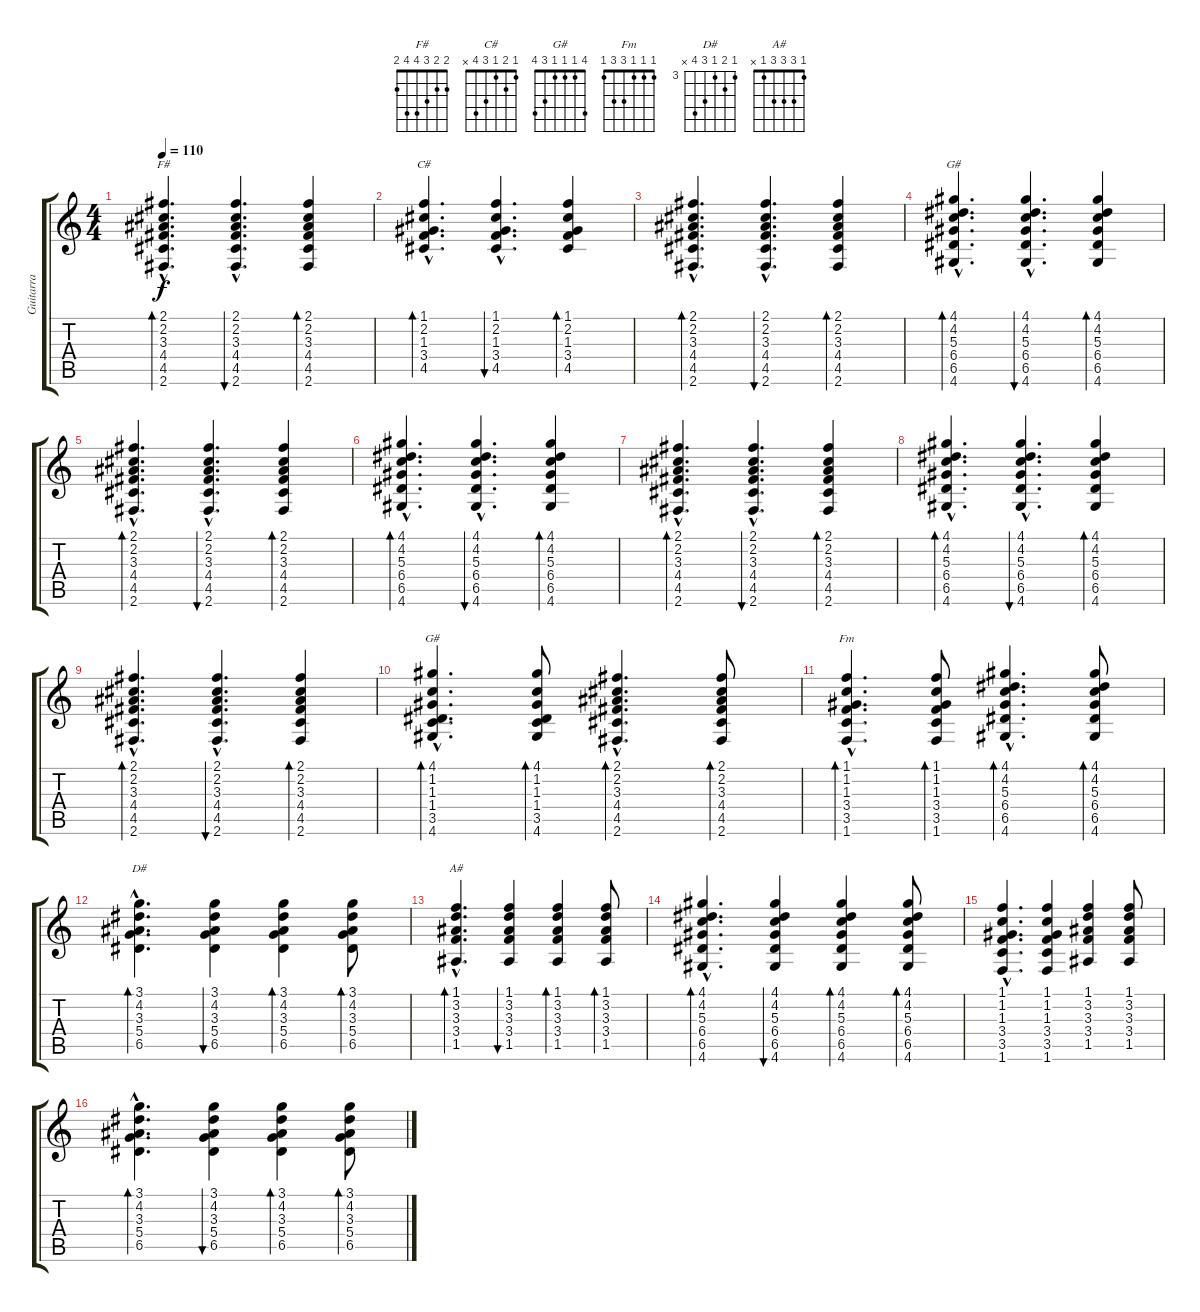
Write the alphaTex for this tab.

\track ("Guitarra" "Guitarra") {instrument acousticguitarsteel}
\staff {score tabs}
\tuning (E4 B3 G3 D3 A2 E2) {hide}
\chord ("F#" 2 2 3 4 4 2)
\chord ("C#" 1 2 1 3 4 x)
\chord ("G#" 4 4 5 6 6 4) {firstfret 4}
\chord ("G#" 4 1 1 1 3 4)
\chord ("Fm" 1 1 1 3 3 1)
\chord ("D#" 3 4 3 5 6 x) {firstfret 3}
\chord ("A#" 1 3 3 3 1 x)
\ts (4 4)
\tempo 110
\clef g2
\ks c
(2.1{hac} 2.2{hac} 3.3{hac} 4.4{hac} 4.5{hac} 2.6{hac}).4{d bd 60 ch "F#" dy f} (2.1{hac} 2.2{hac} 3.3{hac} 4.4{hac} 4.5{hac} 2.6{hac}).4{d bu 60} (2.1 2.2 3.3 4.4 4.5 2.6).4{bd 60} |
(1.1{hac} 2.2{hac} 1.3{hac} 3.4{hac} 4.5{hac}).4{d bd 60 ch "C#"} (1.1{hac} 2.2{hac} 1.3{hac} 3.4{hac} 4.5{hac}).4{d bu 60} (1.1 2.2 1.3 3.4 4.5).4{bd 60} |
(2.1{hac} 2.2{hac} 3.3{hac} 4.4{hac} 4.5{hac} 2.6{hac}).4{d bd 60} (2.1{hac} 2.2{hac} 3.3{hac} 4.4{hac} 4.5{hac} 2.6{hac}).4{d bu 60} (2.1 2.2 3.3 4.4 4.5 2.6).4{bd 60} |
(4.1{hac} 4.2{hac} 5.3{hac} 6.4{hac} 6.5{hac} 4.6{hac}).4{d bd 60 ch "G#"} (4.1{hac} 4.2{hac} 5.3{hac} 6.4{hac} 6.5{hac} 4.6{hac}).4{d bu 60} (4.1 4.2 5.3 6.4 6.5 4.6).4{bd 60} |
(2.1{hac} 2.2{hac} 3.3{hac} 4.4{hac} 4.5{hac} 2.6{hac}).4{d bd 60} (2.1{hac} 2.2{hac} 3.3{hac} 4.4{hac} 4.5{hac} 2.6{hac}).4{d bu 60} (2.1 2.2 3.3 4.4 4.5 2.6).4{bd 60} |
(4.1{hac} 4.2{hac} 5.3{hac} 6.4{hac} 6.5{hac} 4.6{hac}).4{d bd 60} (4.1{hac} 4.2{hac} 5.3{hac} 6.4{hac} 6.5{hac} 4.6{hac}).4{d bu 60} (4.1 4.2 5.3 6.4 6.5 4.6).4{bd 60} |
(2.1{hac} 2.2{hac} 3.3{hac} 4.4{hac} 4.5{hac} 2.6{hac}).4{d bd 60} (2.1{hac} 2.2{hac} 3.3{hac} 4.4{hac} 4.5{hac} 2.6{hac}).4{d bu 60} (2.1 2.2 3.3 4.4 4.5 2.6).4{bd 60} |
(4.1{hac} 4.2{hac} 5.3{hac} 6.4{hac} 6.5{hac} 4.6{hac}).4{d bd 60} (4.1{hac} 4.2{hac} 5.3{hac} 6.4{hac} 6.5{hac} 4.6{hac}).4{d bu 60} (4.1 4.2 5.3 6.4 6.5 4.6).4{bd 60} |
(2.1{hac} 2.2{hac} 3.3{hac} 4.4{hac} 4.5{hac} 2.6{hac}).4{d bd 60} (2.1{hac} 2.2{hac} 3.3{hac} 4.4{hac} 4.5{hac} 2.6{hac}).4{d bu 60} (2.1 2.2 3.3 4.4 4.5 2.6).4{bd 60} |
(4.1{hac} 1.2{hac} 1.3{hac} 1.4{hac} 3.5{hac} 4.6{hac}).4{d bd 60 ch "G#"} (4.1 1.2 1.3 1.4 3.5 4.6).8{bd 60} (2.1{hac} 2.2{hac} 3.3{hac} 4.4{hac} 4.5{hac} 2.6{hac}).4{d bd 60} (2.1 2.2 3.3 4.4 4.5 2.6).8{bd 60} |
(1.1{hac} 1.2{hac} 1.3{hac} 3.4{hac} 3.5{hac} 1.6{hac}).4{d bd 60 ch "Fm"} (1.1 1.2 1.3 3.4 3.5 1.6).8{bd 60} (4.1{hac} 4.2{hac} 5.3{hac} 6.4{hac} 6.5{hac} 4.6{hac}).4{d bd 60} (4.1 4.2 5.3 6.4 6.5 4.6).8{bd 60} |
(3.1{hac} 4.2{hac} 3.3{hac} 5.4{hac} 6.5{hac}).4{d bd 120 ch "D#"} (3.1 4.2 3.3 5.4 6.5).4{bu 120} (3.1 4.2 3.3 5.4 6.5).4{bd 120} (3.1 4.2 3.3 5.4 6.5).8{bd 120} |
(1.1{hac} 3.2{hac} 3.3{hac} 3.4{hac} 1.5{hac}).4{d bd 120 ch "A#"} (1.1 3.2 3.3 3.4 1.5).4{bu 120} (1.1 3.2 3.3 3.4 1.5).4{bd 120} (1.1 3.2 3.3 3.4 1.5).8{bd 120} |
(4.1{hac} 4.2{hac} 5.3{hac} 6.4{hac} 6.5{hac} 4.6{hac}).4{d bd 120} (4.1 4.2 5.3 6.4 6.5 4.6).4{bu 120} (4.1 4.2 5.3 6.4 6.5 4.6).4{bd 120} (4.1 4.2 5.3 6.4 6.5 4.6).8{bd 120} |
(1.1{hac} 1.2{hac} 1.3{hac} 3.4{hac} 3.5{hac} 1.6{hac}).4{d} (1.1 1.2 1.3 3.4 3.5 1.6).4 (1.1 3.2 3.3 3.4 1.5).4 (1.1 3.2 3.3 3.4 1.5).8 |
(3.1{hac} 4.2{hac} 3.3{hac} 5.4{hac} 6.5{hac}).4{d bd 120} (3.1 4.2 3.3 5.4 6.5).4{bu 120} (3.1 4.2 3.3 5.4 6.5).4{bd 120} (3.1 4.2 3.3 5.4 6.5).8{bd 120}
